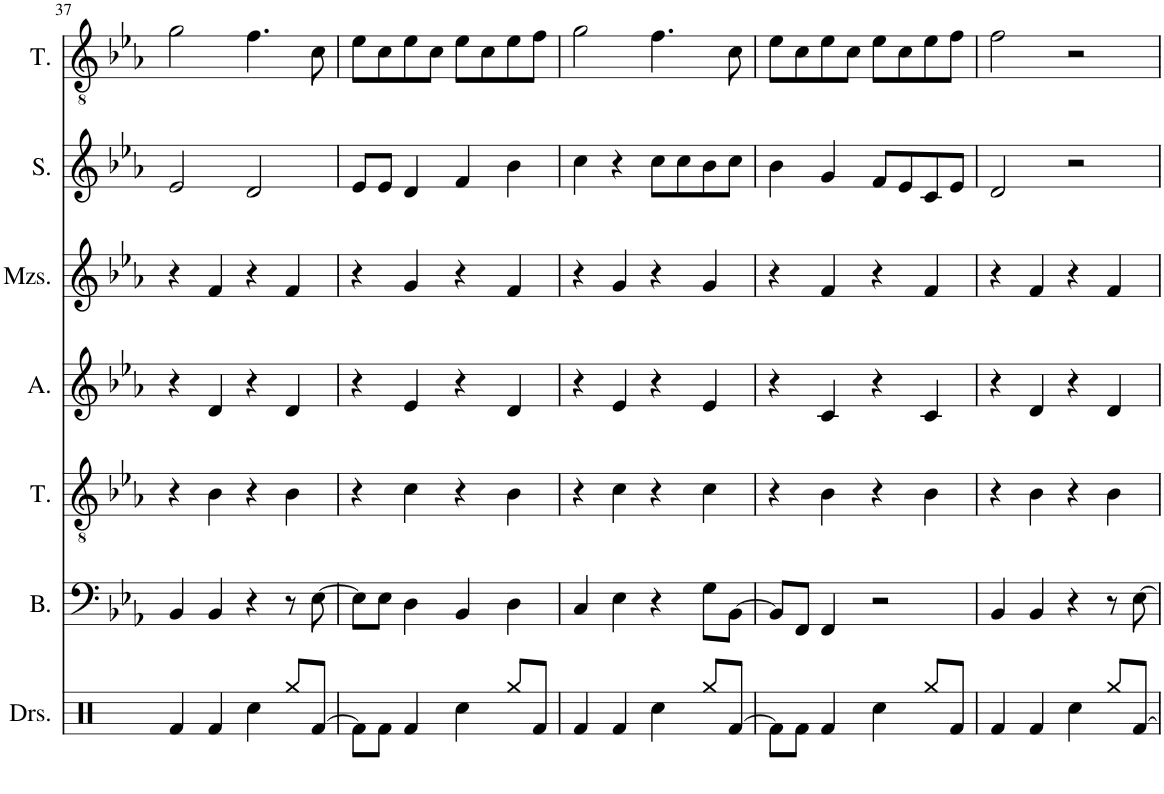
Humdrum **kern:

**kern	**kern	**kern	**kern	**kern	**kern	**kern
*part7	*part6	*part5	*part4	*part3	*part2	*part1
*staff7	*staff6	*staff5	*staff4	*staff3	*staff2	*staff1
*I"Drumset	*I"Bass	*I"Tenor	*I"Alto	*I"Mezzo-soprano	*I"Soprano	*I"Tenor
*I'Drs.	*I'B.	*I'T.	*I'A.	*I'Mzs.	*I'S.	*I'T.
!!LO:PB:g=z
*clefX	*clefF4	*clefGv2	*clefG2	*clefG2	*clefG2	*clefGv2
*k[]	*k[b-e-a-]	*k[b-e-a-]	*k[b-e-a-]	*k[b-e-a-]	*k[b-e-a-]	*k[b-e-a-]
*M2/2	*M2/2	*M2/2	*M2/2	*M2/2	*M2/2	*M2/2
*met(c|)	*met(c|)	*met(c|)	*met(c|)	*met(c|)	*met(c|)	*met(c|)
=37	=37	=37	=37	=37	=37	=37
4Rf/	4BB-/	4r	4r	4r	2e-/	2g\
4Rf/	4BB-/	4B-\	4d/	4f/	.	.
4Rcc\	4r	4r	4r	4r	2d/	4.f\
8Rgg/L	8r	4B-\	4d/	4f/	.	.
[8Rf/J	[8E-\	.	.	.	.	8c\
=38	=38	=38	=38	=38	=38	=38
8Rf\L]	8E-\L]	4r	4r	4r	8e-/L	8e-\L
8Rf\J	8E-\J	.	.	.	8e-/J	8c\
4Rf/	4D\	4c\	4e-/	4g/	4d/	8e-\
.	.	.	.	.	.	8c\J
4Rcc\	4BB-/	4r	4r	4r	4f/	8e-\L
.	.	.	.	.	.	8c\
8Rgg/L	4D\	4B-\	4d/	4f/	4b-\	8e-\
8Rf/J	.	.	.	.	.	8f\J
=39	=39	=39	=39	=39	=39	=39
4Rf/	4C/	4r	4r	4r	4cc\	2g\
4Rf/	4E-\	4c\	4e-/	4g/	4r	.
4Rcc\	4r	4r	4r	4r	8cc\L	4.f\
.	.	.	.	.	8cc\	.
8Rgg/L	8G\L	4c\	4e-/	4g/	8b-\	.
[8Rf/J	[8BB-\J	.	.	.	8cc\J	8c\
=40	=40	=40	=40	=40	=40	=40
8Rf\L]	8BB-/L]	4r	4r	4r	4b-\	8e-\L
8Rf\J	8FF/J	.	.	.	.	8c\
4Rf/	4FF/	4B-\	4c/	4f/	4g/	8e-\
.	.	.	.	.	.	8c\J
4Rcc\	2r	4r	4r	4r	8f/L	8e-\L
.	.	.	.	.	8e-/	8c\
8Rgg/L	.	4B-\	4c/	4f/	8c/	8e-\
8Rf/J	.	.	.	.	8e-/J	8f\J
=41	=41	=41	=41	=41	=41	=41
4Rf/	4BB-/	4r	4r	4r	2d/	2f\
4Rf/	4BB-/	4B-\	4d/	4f/	.	.
4Rcc\	4r	4r	4r	4r	2r	2r
8Rgg/L	8r	4B-\	4d/	4f/	.	.
[8Rf/J	[8E-\	.	.	.	.	.
=	=	=	=	=	=	=
*-	*-	*-	*-	*-	*-	*-
